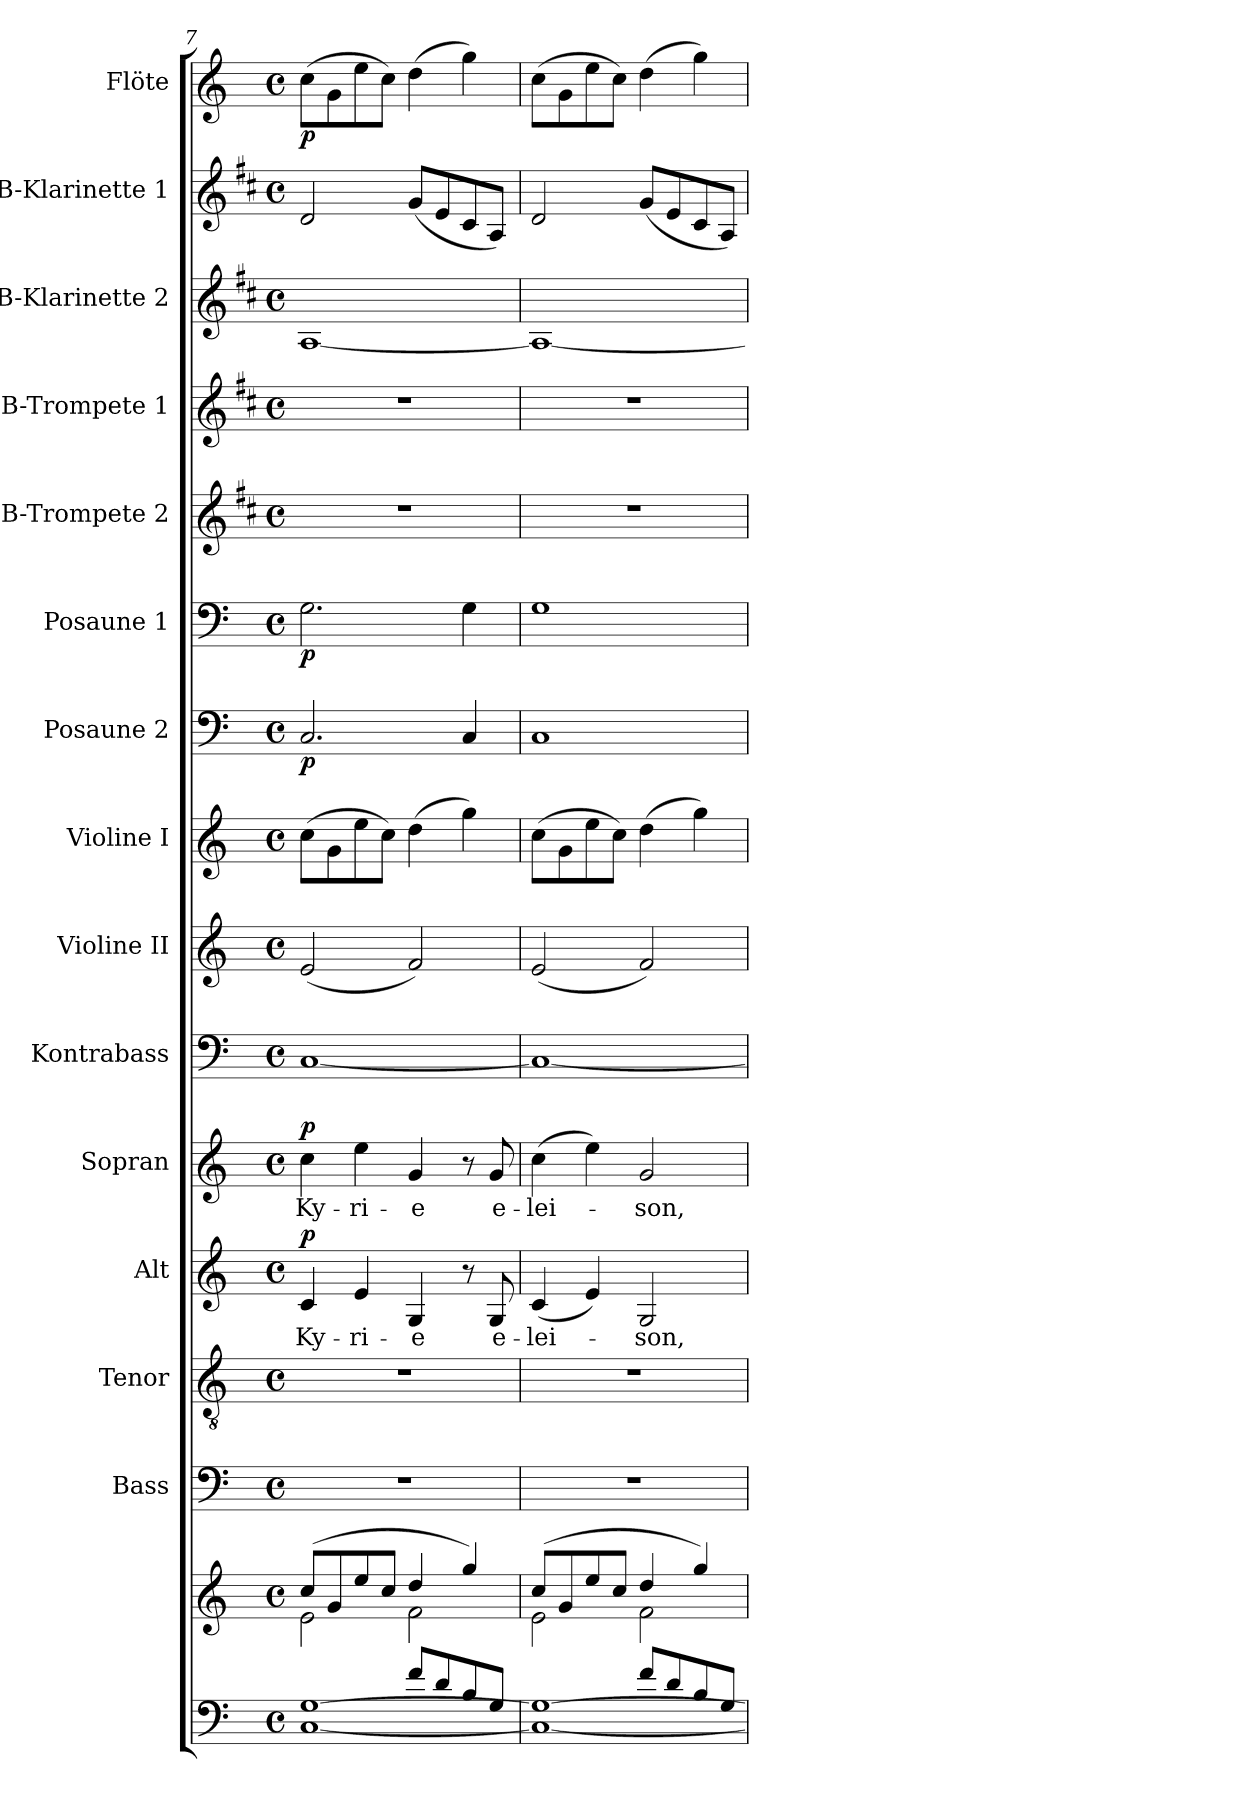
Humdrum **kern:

**kern	**kern	**kern	**kern	**kern	**text	**dynam	**kern	**text	**dynam	**kern	**kern	**kern	**kern	**dynam	**kern	**dynam	**kern	**kern	**kern	**kern	**kern	**dynam
*part15	*part15	*part14	*part13	*part12	*part12	*part12	*part11	*part11	*part11	*part10	*part9	*part8	*part7	*part7	*part6	*part6	*part5	*part4	*part3	*part2	*part1	*part1
*staff16	*staff15	*staff14	*staff13	*staff12	*staff12	*staff12	*staff11	*staff11	*staff11	*staff10	*staff9	*staff8	*staff7	*staff7	*staff6	*staff6	*staff5	*staff4	*staff3	*staff2	*staff1	*staff1
*	*	*I"Bass	*I"Tenor	*I"Alt	*	*	*I"Sopran	*	*	*I"Kontrabass	*I"Violine II	*I"Violine I	*I"Posaune 2	*	*I"Posaune 1	*	*I"B-Trompete 2	*I"B-Trompete 1	*I"B-Klarinette 2	*I"B-Klarinette 1	*I"Flöte	*
*	*	*I'B.	*I'T.	*I'A.	*	*	*I'S.	*	*	*I'Kb.	*I'Vl. II	*I'Vl. I	*I'Pos. 2	*	*I'Pos. 1	*	*I'B Trp. 2	*I'B Trp. 1	*I'B Kl. 2	*I'B Kl. 1	*I'Fl.	*
!!LO:PB:g=z
*clefF4	*clefG2	*clefF4	*clefGv2	*clefG2	*	*	*clefG2	*	*	*clefF4	*clefG2	*clefG2	*clefF4	*	*clefF4	*	*clefG2	*clefG2	*clefG2	*clefG2	*clefG2	*
*	*	*	*	*	*	*	*	*	*	*ITrd7c12	*	*	*	*	*	*	*ITrd1c2	*ITrd1c2	*ITrd1c2	*ITrd1c2	*	*
*k[]	*k[]	*k[]	*k[]	*k[]	*	*	*k[]	*	*	*k[]	*k[]	*k[]	*k[]	*	*k[]	*	*k[]	*k[]	*k[]	*k[]	*k[]	*
*C:	*C:	*C:	*C:	*C:	*	*	*C:	*	*	*C:	*C:	*C:	*C:	*	*C:	*	*C:	*C:	*C:	*C:	*C:	*
*M4/4	*M4/4	*M4/4	*M4/4	*M4/4	*	*	*M4/4	*	*	*M4/4	*M4/4	*M4/4	*M4/4	*	*M4/4	*	*M4/4	*M4/4	*M4/4	*M4/4	*M4/4	*
*met(c)	*met(c)	*met(c)	*met(c)	*met(c)	*	*	*met(c)	*	*	*met(c)	*met(c)	*met(c)	*met(c)	*	*met(c)	*	*met(c)	*met(c)	*met(c)	*met(c)	*met(c)	*
=7	=7	=7	=7	=7	=7	=7	=7	=7	=7	=7	=7	=7	=7	=7	=7	=7	=7	=7	=7	=7	=7	=7
*^	*^	*	*	*	*	*	*	*	*	*	*	*	*	*	*	*	*	*	*	*	*	*
!	!	!	!	!	!	!	!LO:LY:b	!LO:DY:a	!	!LO:LY:b	!LO:DY:a	!	!	!	!	!LO:DY:b	!	!LO:DY:b	!	!	!	!	!	!LO:DY:b
2ryy	[<1C [<1G	(>8cc/L	2e\	1r	1r	4c/	Ky-	p	4cc\	Ky-	p	[1CC	(<2e/	(>8cc\L	2.C/	p	2.G\	p	1r	1r	[1G	2c/	(>8cc\L	p
.	.	8g/	.	.	.	.	.	.	.	.	.	.	.	8g\	.	.	.	.	.	.	.	.	8g\	.
!	!	!	!	!	!	!	!LO:LY:b	!	!	!LO:LY:b	!	!	!	!	!	!	!	!	!	!	!	!	!	!
.	.	8ee/	.	.	.	4e/	-ri-	.	4ee\	-ri-	.	.	.	8ee\	.	.	.	.	.	.	.	.	8ee\	.
.	.	8cc/J	.	.	.	.	.	.	.	.	.	.	.	8cc\J)	.	.	.	.	.	.	.	.	8cc\J)	.
!	!	!	!	!	!	!	!LO:LY:b	!	!	!LO:LY:b	!	!	!	!	!	!	!	!	!	!	!	!	!	!
8f/L	.	4dd/	2f\	.	.	4G/	-e	.	4g/	-e	.	.	2f/)	(>4dd\	.	.	.	.	.	.	.	(<8f/L	(>4dd\	.
8d/	.	.	.	.	.	.	.	.	.	.	.	.	.	.	.	.	.	.	.	.	.	8d/	.	.
8B/	.	4gg/)	.	.	.	8r	.	.	8r	.	.	.	.	4gg\)	4C/	.	4G\	.	.	.	.	8B/	4gg\)	.
!	!	!	!	!	!	!	!LO:LY:b	!	!	!LO:LY:b	!	!	!	!	!	!	!	!	!	!	!	!	!	!
8G/J	.	.	.	.	.	8G/	e-	.	8g/	e-	.	.	.	.	.	.	.	.	.	.	.	8G/J)	.	.
=8	=8	=8	=8	=8	=8	=8	=8	=8	=8	=8	=8	=8	=8	=8	=8	=8	=8	=8	=8	=8	=8	=8	=8	=8
!	!	!	!	!	!	!	!LO:LY:b	!	!	!LO:LY:b	!	!	!	!	!	!	!	!	!	!	!	!	!	!
2ryy	1C_ 1G_	(>8cc/L	2e\	1r	1r	(<4c/	-lei-	.	(>4cc\	-lei-	.	1CC_	(<2e/	(>8cc\L	1C	.	1G	.	1r	1r	1G_	2c/	(>8cc\L	.
.	.	8g/	.	.	.	.	.	.	.	.	.	.	.	8g\	.	.	.	.	.	.	.	.	8g\	.
.	.	8ee/	.	.	.	4e/)	.	.	4ee\)	.	.	.	.	8ee\	.	.	.	.	.	.	.	.	8ee\	.
.	.	8cc/J	.	.	.	.	.	.	.	.	.	.	.	8cc\J)	.	.	.	.	.	.	.	.	8cc\J)	.
!	!	!	!	!	!	!	!LO:LY:b	!	!	!LO:LY:b	!	!	!	!	!	!	!	!	!	!	!	!	!	!
8f/L	.	4dd/	2f\	.	.	2G/	-son,	.	2g/	-son,	.	.	2f/)	(>4dd\	.	.	.	.	.	.	.	(<8f/L	(>4dd\	.
8d/	.	.	.	.	.	.	.	.	.	.	.	.	.	.	.	.	.	.	.	.	.	8d/	.	.
8B/	.	4gg/)	.	.	.	.	.	.	.	.	.	.	.	4gg\)	.	.	.	.	.	.	.	8B/	4gg\)	.
8G/J	.	.	.	.	.	.	.	.	.	.	.	.	.	.	.	.	.	.	.	.	.	8G/J)	.	.
*v	*v	*	*	*	*	*	*	*	*	*	*	*	*	*	*	*	*	*	*	*	*	*	*	*
*	*v	*v	*	*	*	*	*	*	*	*	*	*	*	*	*	*	*	*	*	*	*	*	*
=	=	=	=	=	=	=	=	=	=	=	=	=	=	=	=	=	=	=	=	=	=	=
*-	*-	*-	*-	*-	*-	*-	*-	*-	*-	*-	*-	*-	*-	*-	*-	*-	*-	*-	*-	*-	*-	*-
